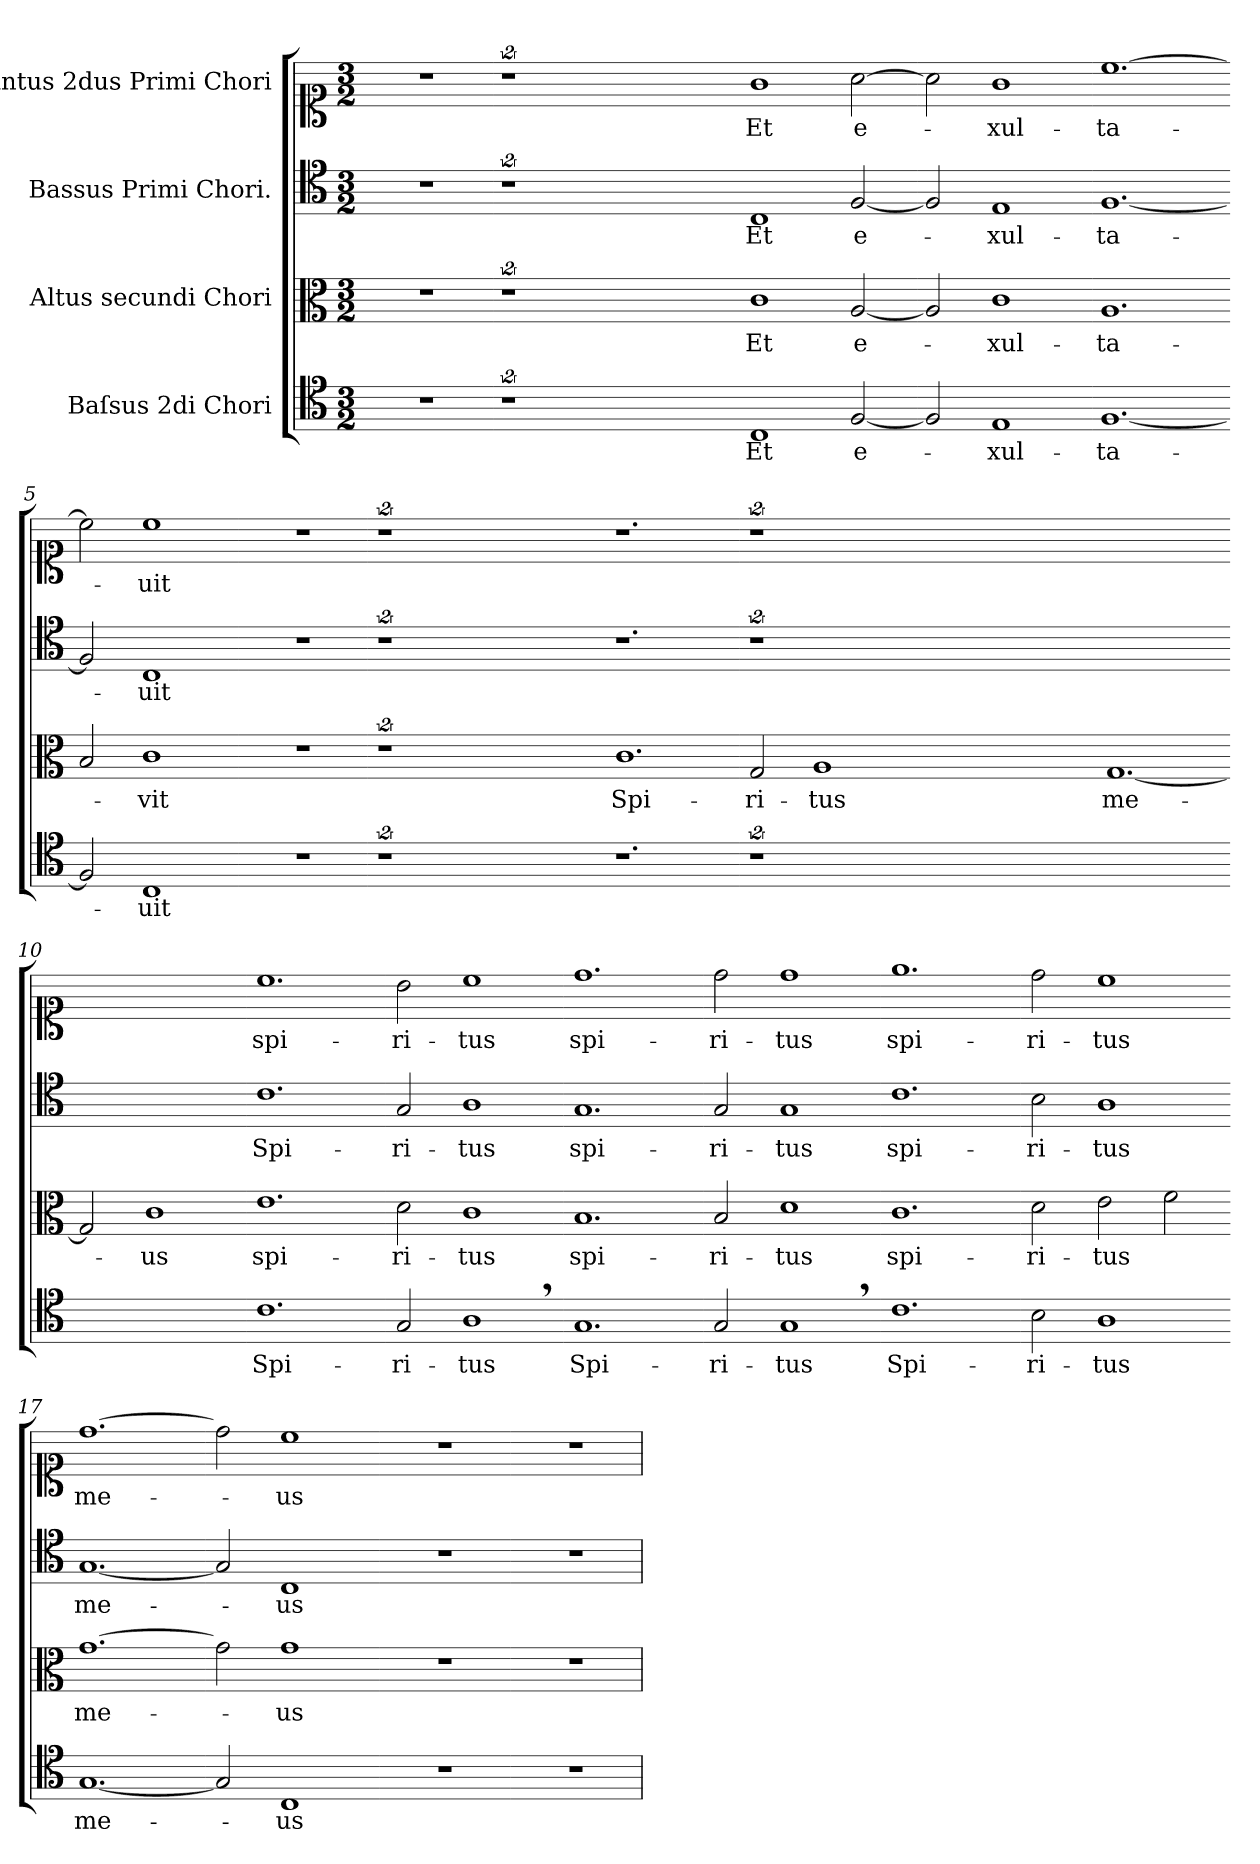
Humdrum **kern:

**kern	**text	**kern	**text	**kern	**text	**kern	**text
*part4	*part4	*part3	*part3	*part2	*part2	*part1	*part1
*staff4	*staff4	*staff3	*staff3	*staff2	*staff2	*staff1	*staff1
*I"Baſsus 2di Chori	*	*I"Altus secundi Chori	*	*I"Bassus Primi Chori.	*	*I"Cantus 2dus Primi Chori	*
*clefC4	*	*clefC3	*	*clefC4	*	*clefC1	*
*k[]	*	*k[]	*	*k[]	*	*k[]	*
*C:	*	*C:	*	*C:	*	*C:	*
*M3/2	*	*M3/2	*	*M3/2	*	*M3/2	*
=1	=1	=1	=1	=1	=1	=1	=1
1.r	.	1.r	.	1.r	.	1.r	.
=2-	=2-	=2-	=2-	=2-	=2-	=2-	=2-
2%9r	.	2%9r	.	2%9r	.	2%9r	.
1C	Et	1c	Et	1C	Et	1g	Et
[2F/	e-	[2A/	e-	[2F/	e-	[2a\	e-
=3-	=3-	=3-	=3-	=3-	=3-	=3-	=3-
2F/]	.	2A/]	.	2F/]	.	2a\]	.
1E	-xul-	1c	-xul-	1E	-xul-	1g	-xul-
=4-	=4-	=4-	=4-	=4-	=4-	=4-	=4-
[1.F	-ta-	1.A	-ta-	[1.F	-ta-	[1.cc	-ta-
=5-	=5-	=5-	=5-	=5-	=5-	=5-	=5-
2F]	.	2B/	.	2F]	.	2cc]	.
1C	-uit	1c	-vit	1C	-uit	1cc	-uit
=6-	=6-	=6-	=6-	=6-	=6-	=6-	=6-
1.r	.	1.r	.	1.r	.	1.r	.
=7-	=7-	=7-	=7-	=7-	=7-	=7-	=7-
2%9r	.	2%9r	.	2%9r	.	2%9r	.
1.r	.	1.c	Spi-	1.r	.	1.r	.
=8-	=8-	=8-	=8-	=8-	=8-	=8-	=8-
2%9r	.	2G/	-ri-	2%9r	.	2%9r	.
.	.	1A	-tus	.	.	.	.
.	.	0.ryy	.	.	.	.	.
=9-	=9-	=9-	=9-	=9-	=9-	=9-	=9-
1.ryy	.	[1.G	me-	1.ryy	.	1.ryy	.
=10-	=10-	=10-	=10-	=10-	=10-	=10-	=10-
1.ryy	.	2G]	.	1.ryy	.	1.ryy	.
.	.	1c	-us	.	.	.	.
=11-	=11-	=11-	=11-	=11-	=11-	=11-	=11-
1.c	Spi-	1.e	spi-	1.c	Spi-	1.cc	spi-
=12-	=12-	=12-	=12-	=12-	=12-	=12-	=12-
2G/	-ri-	2d\	-ri-	2G/	-ri-	2b\	-ri-
1A,>	-tus	1c	-tus	1A	-tus	1cc	-tus
=13-	=13-	=13-	=13-	=13-	=13-	=13-	=13-
1.G	Spi-	1.B	spi-	1.G	spi-	1.dd	spi-
=14-	=14-	=14-	=14-	=14-	=14-	=14-	=14-
2G/	-ri-	2B/	-ri-	2G/	-ri-	2dd\	-ri-
1G,>	-tus	1d	-tus	1G	-tus	1dd	-tus
=15-	=15-	=15-	=15-	=15-	=15-	=15-	=15-
1.c	Spi-	1.c	spi-	1.c	spi-	1.ee	spi-
=16-	=16-	=16-	=16-	=16-	=16-	=16-	=16-
2B\	-ri-	2d\	-ri-	2B\	-ri-	2dd\	-ri-
1A	-tus	2e\	-tus	1A	-tus	1cc	-tus
.	.	2f\	.	.	.	.	.
=17-	=17-	=17-	=17-	=17-	=17-	=17-	=17-
[1.G	me-	[1.g	me-	[1.G	me-	[1.dd	me-
=18-	=18-	=18-	=18-	=18-	=18-	=18-	=18-
2G]	.	2g]	.	2G]	.	2dd]	.
1C	-us	1g	-us	1C	-us	1cc	-us
=19-	=19-	=19-	=19-	=19-	=19-	=19-	=19-
1.r	.	1.r	.	1.r	.	1.r	.
=20-	=20-	=20-	=20-	=20-	=20-	=20-	=20-
1.r	.	1.r	.	1.r	.	1.r	.
=	=	=	=	=	=	=	=
*-	*-	*-	*-	*-	*-	*-	*-
